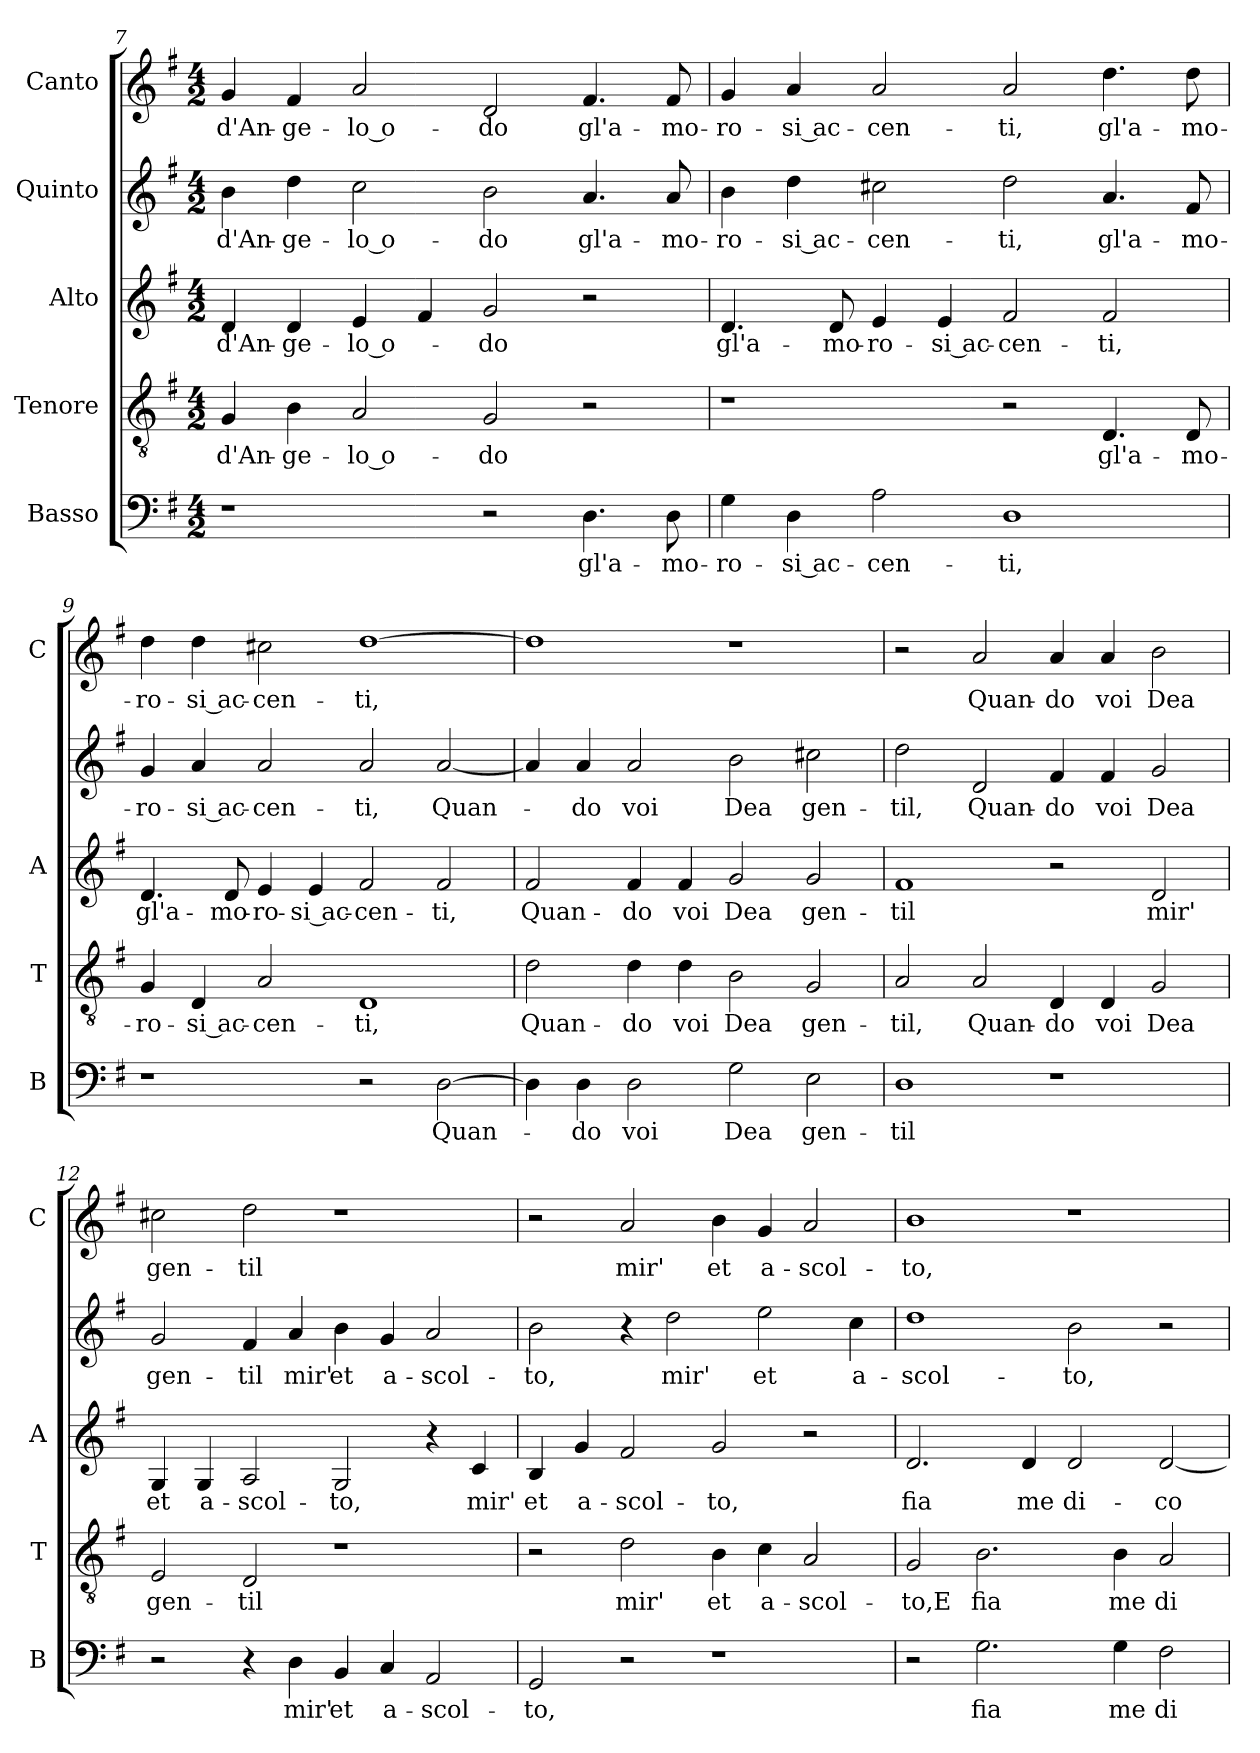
**kern	**text	**kern	**text	**kern	**text	**kern	**text	**kern	**text
*part5	*part5	*part4	*part4	*part3	*part3	*part2	*part2	*part1	*part1
*staff5	*staff5	*staff4	*staff4	*staff3	*staff3	*staff2	*staff2	*staff1	*staff1
*I"Basso	*	*I"Tenore	*	*I"Alto	*	*I"Quinto	*	*I"Canto	*
*I'B	*	*I'T	*	*I'A	*	*	*	*I'C	*
*clefF4	*	*clefGv2	*	*clefG2	*	*clefG2	*	*clefG2	*
*k[f#]	*	*k[f#]	*	*k[f#]	*	*k[f#]	*	*k[f#]	*
*G:	*	*G:	*	*G:	*	*G:	*	*G:	*
*M4/2	*	*M4/2	*	*M4/2	*	*M4/2	*	*M4/2	*
=7	=7	=7	=7	=7	=7	=7	=7	=7	=7
!	!	!	!LO:LY:b	!	!LO:LY:b	!	!LO:LY:b	!	!LO:LY:b
1r	.	4G/	d'An-	4d/	d'An-	4b\	d'An-	4g/	d'An-
!	!	!	!LO:LY:b	!	!LO:LY:b	!	!LO:LY:b	!	!LO:LY:b
.	.	4B\	-ge-	4d/	-ge-	4dd\	-ge-	4f#/	-ge-
!	!	!	!LO:LY:b	!	!LO:LY:b	!	!LO:LY:b	!	!LO:LY:b
.	.	2A/	-lo o-	4e/	-lo o-	2cc\	-lo o-	2a/	-lo o-
.	.	.	.	4f#/	.	.	.	.	.
!	!	!	!LO:LY:b	!	!LO:LY:b	!	!LO:LY:b	!	!LO:LY:b
2r	.	2G/	-do	2g/	-do	2b\	-do	2d/	-do
!	!LO:LY:b	!	!	!	!	!	!LO:LY:b	!	!LO:LY:b
4.D\	gl'a-	2r	.	2r	.	4.a/	gl'a-	4.f#/	gl'a-
!	!LO:LY:b	!	!	!	!	!	!LO:LY:b	!	!LO:LY:b
8D\	-mo-	.	.	.	.	8a/	-mo-	8f#/	-mo-
!!LO:LB:g=z
=8	=8	=8	=8	=8	=8	=8	=8	=8	=8
!	!LO:LY:b	!	!	!	!LO:LY:b	!	!LO:LY:b	!	!LO:LY:b
4G\	-ro-	1r	.	4.d/	gl'a-	4b\	-ro-	4g/	-ro-
!	!LO:LY:b	!	!	!	!	!	!LO:LY:b	!	!LO:LY:b
4D\	-si ac-	.	.	.	.	4dd\	-si ac-	4a/	-si ac-
!	!	!	!	!	!LO:LY:b	!	!	!	!
.	.	.	.	8d/	-mo-	.	.	.	.
!	!LO:LY:b	!	!	!	!LO:LY:b	!	!LO:LY:b	!	!LO:LY:b
2A\	-cen-	.	.	4e/	-ro-	2cc#X\	-cen-	2a/	-cen-
!	!	!	!	!	!LO:LY:b	!	!	!	!
.	.	.	.	4e/	-si ac-	.	.	.	.
!	!LO:LY:b	!	!	!	!LO:LY:b	!	!LO:LY:b	!	!LO:LY:b
1D	-ti,	2r	.	2f#/	-cen-	2dd\	-ti,	2a/	-ti,
!	!	!	!LO:LY:b	!	!LO:LY:b	!	!LO:LY:b	!	!LO:LY:b
.	.	4.D/	gl'a-	2f#/	-ti,	4.a/	gl'a-	4.dd\	gl'a-
!	!	!	!LO:LY:b	!	!	!	!LO:LY:b	!	!LO:LY:b
.	.	8D/	-mo-	.	.	8f#/	-mo-	8dd\	-mo-
=9	=9	=9	=9	=9	=9	=9	=9	=9	=9
!	!	!	!LO:LY:b	!	!LO:LY:b	!	!LO:LY:b	!	!LO:LY:b
1r	.	4G/	-ro-	4.d/	gl'a-	4g/	-ro-	4dd\	-ro-
!	!	!	!LO:LY:b	!	!	!	!LO:LY:b	!	!LO:LY:b
.	.	4D/	-si ac-	.	.	4a/	-si ac-	4dd\	-si ac-
!	!	!	!	!	!LO:LY:b	!	!	!	!
.	.	.	.	8d/	-mo-	.	.	.	.
!	!	!	!LO:LY:b	!	!LO:LY:b	!	!LO:LY:b	!	!LO:LY:b
.	.	2A/	-cen-	4e/	-ro-	2a/	-cen-	2cc#X\	-cen-
!	!	!	!	!	!LO:LY:b	!	!	!	!
.	.	.	.	4e/	-si ac-	.	.	.	.
!	!	!	!LO:LY:b	!	!LO:LY:b	!	!LO:LY:b	!	!LO:LY:b
2r	.	1D	-ti,	2f#/	-cen-	2a/	-ti,	[1dd	-ti,
!	!LO:LY:b	!	!	!	!LO:LY:b	!	!LO:LY:b	!	!
[2D\	Quan-	.	.	2f#/	-ti,	[2a/	Quan-	.	.
=10	=10	=10	=10	=10	=10	=10	=10	=10	=10
!	!	!	!LO:LY:b	!	!LO:LY:b	!	!	!	!
4D\]	.	2d\	Quan-	2f#/	Quan-	4a/]	.	1dd]	.
!	!LO:LY:b	!	!	!	!	!	!LO:LY:b	!	!
4D\	-do	.	.	.	.	4a/	-do	.	.
!	!LO:LY:b	!	!LO:LY:b	!	!LO:LY:b	!	!LO:LY:b	!	!
2D\	voi	4d\	-do	4f#/	-do	2a/	voi	.	.
!	!	!	!LO:LY:b	!	!LO:LY:b	!	!	!	!
.	.	4d\	voi	4f#/	voi	.	.	.	.
!	!LO:LY:b	!	!LO:LY:b	!	!LO:LY:b	!	!LO:LY:b	!	!
2G\	Dea	2B\	Dea	2g/	Dea	2b\	Dea	1r	.
!	!LO:LY:b	!	!LO:LY:b	!	!LO:LY:b	!	!LO:LY:b	!	!
2E\	gen-	2G/	gen-	2g/	gen-	2cc#X\	gen-	.	.
=11	=11	=11	=11	=11	=11	=11	=11	=11	=11
!	!LO:LY:b	!	!LO:LY:b	!	!LO:LY:b	!	!LO:LY:b	!	!
1D	-til	2A/	-til,	1f#	-til	2dd\	-til,	2r	.
!	!	!	!LO:LY:b	!	!	!	!LO:LY:b	!	!LO:LY:b
.	.	2A/	Quan-	.	.	2d/	Quan-	2a/	Quan-
!	!	!	!LO:LY:b	!	!	!	!LO:LY:b	!	!LO:LY:b
1r	.	4D/	-do	2r	.	4f#/	-do	4a/	-do
!	!	!	!LO:LY:b	!	!	!	!LO:LY:b	!	!LO:LY:b
.	.	4D/	voi	.	.	4f#/	voi	4a/	voi
!	!	!	!LO:LY:b	!	!LO:LY:b	!	!LO:LY:b	!	!LO:LY:b
.	.	2G/	Dea	2d/	mir'	2g/	Dea	2b\	Dea
!!LO:PB:g=z
=12	=12	=12	=12	=12	=12	=12	=12	=12	=12
!	!	!	!LO:LY:b	!	!LO:LY:b	!	!LO:LY:b	!	!LO:LY:b
2r	.	2E/	gen-	4G/	et	2g/	gen-	2cc#X\	gen-
!	!	!	!	!	!LO:LY:b	!	!	!	!
.	.	.	.	4G/	a-	.	.	.	.
!	!	!	!LO:LY:b	!	!LO:LY:b	!	!LO:LY:b	!	!LO:LY:b
4r	.	2D/	-til	2A/	-scol-	4f#/	-til	2dd\	-til
!	!LO:LY:b	!	!	!	!	!	!LO:LY:b	!	!
4D\	mir'	.	.	.	.	4a/	mir'	.	.
!	!LO:LY:b	!	!	!	!LO:LY:b	!	!LO:LY:b	!	!
4BB/	et	1r	.	2G/	-to,	4b\	et	1r	.
!	!LO:LY:b	!	!	!	!	!	!LO:LY:b	!	!
4C/	a-	.	.	.	.	4g/	a-	.	.
!	!LO:LY:b	!	!	!	!	!	!LO:LY:b	!	!
2AA/	-scol-	.	.	4r	.	2a/	-scol-	.	.
!	!	!	!	!	!LO:LY:b	!	!	!	!
.	.	.	.	4c/	mir'	.	.	.	.
=13	=13	=13	=13	=13	=13	=13	=13	=13	=13
!	!LO:LY:b	!	!	!	!LO:LY:b	!	!LO:LY:b	!	!
2GG/	-to,	2r	.	4B/	et	2b\	-to,	2r	.
!	!	!	!	!	!LO:LY:b	!	!	!	!
.	.	.	.	4g/	a-	.	.	.	.
!	!	!	!LO:LY:b	!	!LO:LY:b	!	!	!	!LO:LY:b
2r	.	2d\	mir'	2f#/	-scol-	4r	.	2a/	mir'
!	!	!	!	!	!	!	!LO:LY:b	!	!
.	.	.	.	.	.	2dd\	mir'	.	.
!	!	!	!LO:LY:b	!	!LO:LY:b	!	!	!	!LO:LY:b
1r	.	4B\	et	2g/	-to,	.	.	4b\	et
!	!	!	!LO:LY:b	!	!	!	!LO:LY:b	!	!LO:LY:b
.	.	4c\	a-	.	.	2ee\	et	4g/	a-
!	!	!	!LO:LY:b	!	!	!	!	!	!LO:LY:b
.	.	2A/	-scol-	2r	.	.	.	2a/	-scol-
!	!	!	!	!	!	!	!LO:LY:b	!	!
.	.	.	.	.	.	4cc\	a-	.	.
=14	=14	=14	=14	=14	=14	=14	=14	=14	=14
!	!	!	!LO:LY:b	!	!LO:LY:b	!	!LO:LY:b	!	!LO:LY:b
2r	.	2G/	-to,E	2.d/	fia	1dd	-scol-	1b	-to,
!	!LO:LY:b	!	!LO:LY:b	!	!	!	!	!	!
2.G\	fia	2.B\	fia	.	.	.	.	.	.
!	!	!	!	!	!LO:LY:b	!	!	!	!
.	.	.	.	4d/	me	.	.	.	.
!	!	!	!	!	!LO:LY:b	!	!LO:LY:b	!	!
.	.	.	.	2d/	di-	2b\	-to,	1r	.
!	!LO:LY:b	!	!LO:LY:b	!	!	!	!	!	!
4G\	me	4B\	me	.	.	.	.	.	.
!	!LO:LY:b	!	!LO:LY:b	!	!LO:LY:b	!	!	!	!
2F#\	di-	2A/	di-	[2d/	-co	2r	.	.	.
=	=	=	=	=	=	=	=	=	=
*-	*-	*-	*-	*-	*-	*-	*-	*-	*-
